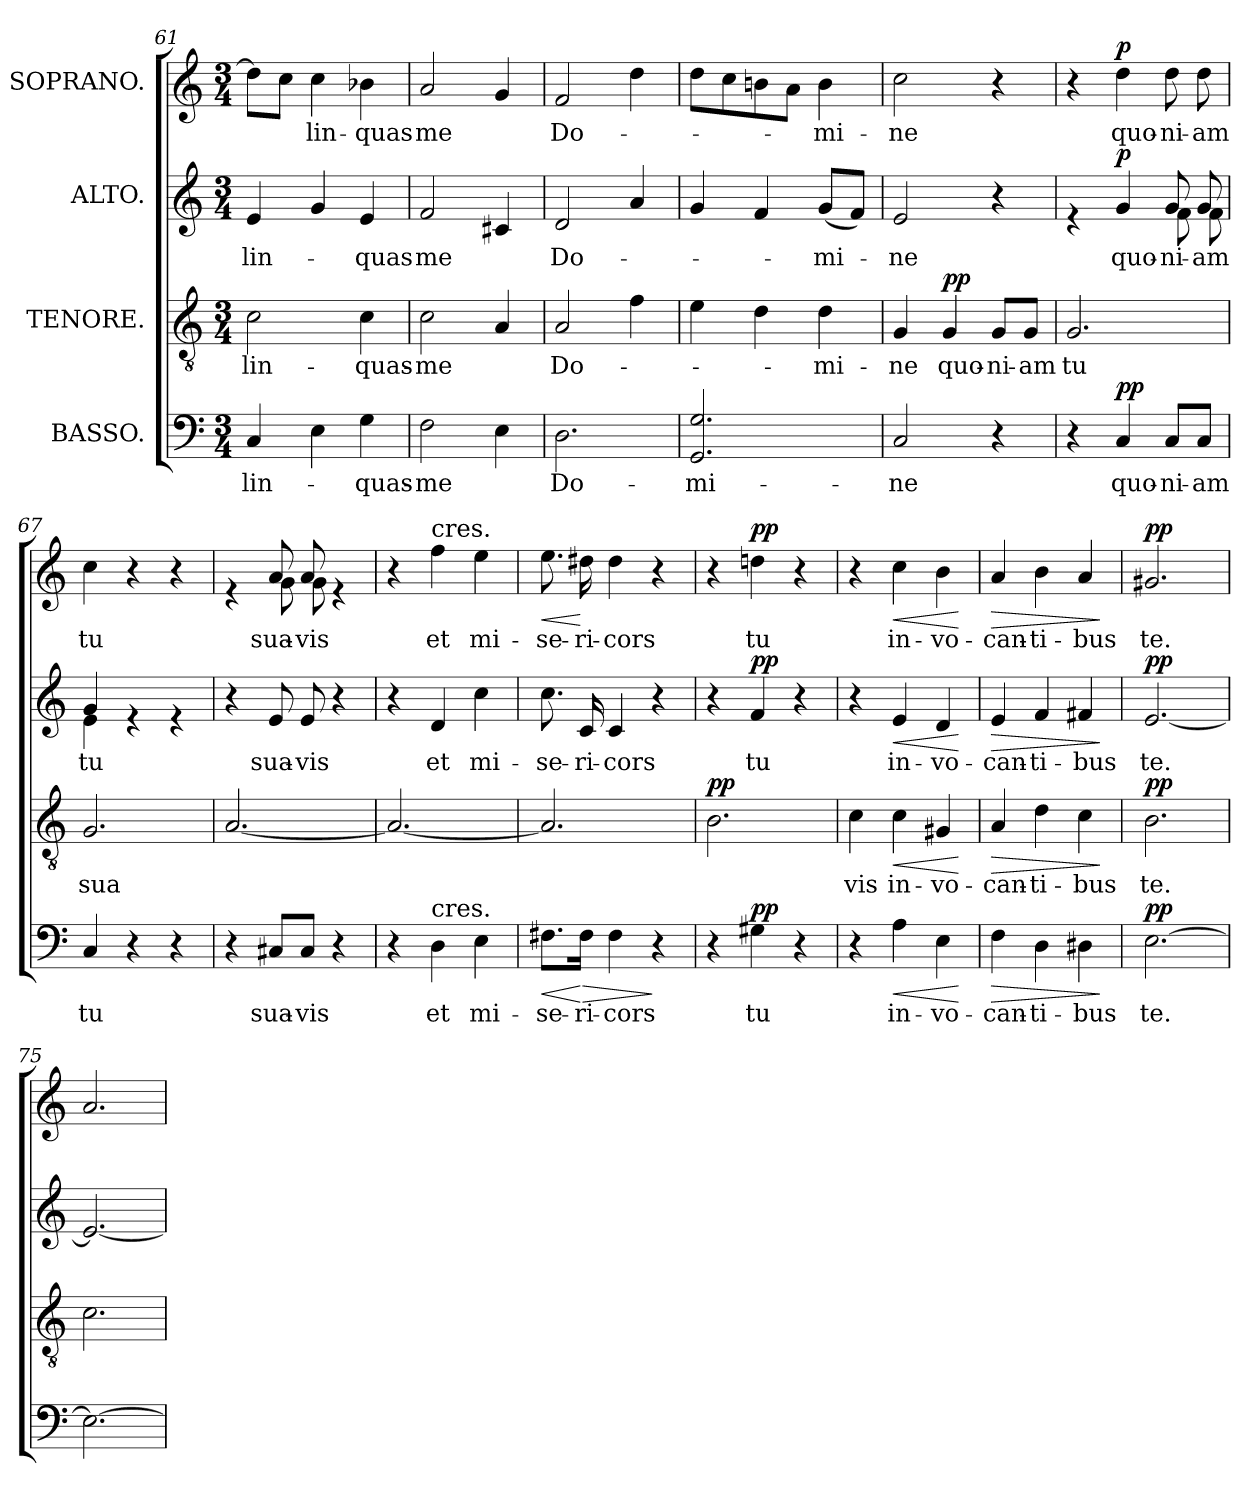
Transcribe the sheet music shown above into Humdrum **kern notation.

**kern	**text	**dynam	**kern	**text	**dynam	**kern	**text	**dynam	**kern	**text	**dynam
*part4	*part4	*part4	*part3	*part3	*part3	*part2	*part2	*part2	*part1	*part1	*part1
*staff4	*staff4	*staff4	*staff3	*staff3	*staff3	*staff2	*staff2	*staff2	*staff1	*staff1	*staff1
*I"BASSO.	*	*	*I"TENORE.	*	*	*I"ALTO.	*	*	*I"SOPRANO.	*	*
*clefF4	*	*	*clefGv2	*	*	*clefG2	*	*	*clefG2	*	*
*k[]	*	*	*k[]	*	*	*k[]	*	*	*k[]	*	*
*M3/4	*	*	*M3/4	*	*	*M3/4	*	*	*M3/4	*	*
=61	=61	=61	=61	=61	=61	=61	=61	=61	=61	=61	=61
!	!LO:LY:b	!	!	!LO:LY:b	!	!	!LO:LY:b	!	!	!	!
4C/	-lin-	.	2c\	-lin-	.	4e/	-lin-	.	8dd\L]	.	.
.	.	.	.	.	.	.	.	.	8cc\J	.	.
!	!	!	!	!	!	!	!	!	!	!LO:LY:b	!
4E\	.	.	.	.	.	4g/	.	.	4cc\	-lin-	.
!	!LO:LY:b	!	!	!LO:LY:b	!	!	!LO:LY:b	!	!	!LO:LY:b	!
4G\	-quas-	.	4c\	-quas-	.	4e/	-quas	.	4b-X\	-quas	.
=62	=62	=62	=62	=62	=62	=62	=62	=62	=62	=62	=62
!	!LO:LY:b	!	!	!LO:LY:b	!	!	!LO:LY:b	!	!	!LO:LY:b	!
2F\	-me	.	2c\	-me	.	2f/	me	.	2a/	me	.
4E\	.	.	4A/	.	.	4c#X/	.	.	4g/	.	.
!!LO:LB:g=z
=63	=63	=63	=63	=63	=63	=63	=63	=63	=63	=63	=63
!	!LO:LY:b	!	!	!LO:LY:b	!	!	!LO:LY:b	!	!	!LO:LY:b	!
2.D\	Do-	.	2A/	Do-	.	2d/	Do-	.	2f/	Do-	.
.	.	.	4f\	.	.	4a/	.	.	4dd\	.	.
=64	=64	=64	=64	=64	=64	=64	=64	=64	=64	=64	=64
!	!LO:LY:b	!	!	!	!	!	!	!	!	!	!
2.GG/ 2.G/	mi-	.	4e\	.	.	4g/	.	.	8dd\L	.	.
.	.	.	.	.	.	.	.	.	8cc\	.	.
.	.	.	4d\	.	.	4f/	.	.	8bn\	.	.
.	.	.	.	.	.	.	.	.	8a\J	.	.
!	!	!	!	!LO:LY:b	!	!	!LO:LY:b	!	!	!LO:LY:b	!
.	.	.	4d\	-mi-	.	(8g/L	-mi-	.	4b\	-mi-	.
.	.	.	.	.	.	8f/J)	.	.	.	.	.
=65	=65	=65	=65	=65	=65	=65	=65	=65	=65	=65	=65
!	!LO:LY:b	!	!	!LO:LY:b	!	!	!LO:LY:b	!	!	!LO:LY:b	!
2C/	-ne	.	4G/	-ne	.	2e/	-ne	.	2cc\	-ne	.
!	!	!	!	!LO:LY:b	!LO:DY:a	!	!	!	!	!	!
.	.	.	4G/	quo-	pp	.	.	.	.	.	.
!	!	!	!	!LO:LY:b	!	!	!	!	!	!	!
4r	.	.	8G/L	-ni-	.	4r	.	.	4r	.	.
!	!	!	!	!LO:LY:b	!	!	!	!	!	!	!
.	.	.	8G/J	-am	.	.	.	.	.	.	.
=66	=66	=66	=66	=66	=66	=66	=66	=66	=66	=66	=66
!	!	!	!	!LO:LY:b	!	!	!	!	!	!	!
*	*	*	*	*	*	*^	*	*	*	*	*
4r	.	.	2.G/	tu	.	4re	2ryy	.	.	4r	.	.
!	!LO:LY:b	!LO:DY:a	!	!	!	!	!	!LO:LY:b	!LO:DY:a	!	!LO:LY:b	!LO:DY:a
4C/	quo-	pp	.	.	.	4g/	.	quo-	p	4dd\	quo-	p
!	!LO:LY:b	!	!	!	!	!	!	!LO:LY:b	!	!	!LO:LY:b	!
8C/L	-ni-	.	.	.	.	8g/	8f\	-ni-	.	8dd\	-ni-	.
!	!LO:LY:b	!	!	!	!	!	!	!LO:LY:b	!	!	!LO:LY:b	!
8C/J	-am	.	.	.	.	8g/	8f\	-am	.	8dd\	-am	.
=67	=67	=67	=67	=67	=67	=67	=67	=67	=67	=67	=67	=67
!	!LO:LY:b	!	!	!LO:LY:b	!	!	!	!LO:LY:b	!	!	!LO:LY:b	!
4C/	tu	.	2.G/	sua-	.	4g/	4e\	tu	.	4cc\	tu	.
4r	.	.	.	.	.	4re	2ryy	.	.	4r	.	.
4r	.	.	.	.	.	4re	.	.	.	4r	.	.
*	*	*	*	*	*	*v	*v	*	*	*	*	*
=68	=68	=68	=68	=68	=68	=68	=68	=68	=68	=68	=68
!	!	!	!	!LO:LY:b	!	!	!	!	!	!	!
*	*	*	*	*	*	*	*	*	*^	*	*
4r	.	.	[2.A/	--	.	4r	.	.	4re	4ryy	.	.
!	!LO:LY:b	!	!	!	!	!	!LO:LY:b	!	!	!	!LO:LY:b	!
8C#X/L	sua-	.	.	.	.	8e/	sua-	.	8a/	8g\	sua-	.
!	!LO:LY:b	!	!	!	!	!	!LO:LY:b	!	!	!	!LO:LY:b	!
8C#/J	-vis	.	.	.	.	8e/	-vis	.	8a/	8g\	-vis	.
4r	.	.	.	.	.	4r	.	.	4re	4ryy	.	.
*	*	*	*	*	*	*	*	*	*v	*v	*	*
=69	=69	=69	=69	=69	=69	=69	=69	=69	=69	=69	=69
4r	.	.	2.A/_	.	.	4r	.	.	4r	.	.
!	!	!	!	!	!	!	!	!	!LO:TX:a:t=cres.	!	!
!LO:TX:a:t=cres.	!	!	!	!	!	!	!	!	!	!	!
!	!LO:LY:b	!	!	!	!	!	!LO:LY:b	!	!	!LO:LY:b	!
4D\	et	.	.	.	.	4d/	et	.	4ff\	et	.
!	!LO:LY:b	!	!	!	!	!	!LO:LY:b	!	!	!LO:LY:b	!
4E\	mi-	.	.	.	.	4cc\	mi-	.	4ee\	mi-	.
!!LO:PB:g=z
=70	=70	=70	=70	=70	=70	=70	=70	=70	=70	=70	=70
!	!LO:LY:b	!LO:HP:b	!	!	!	!	!LO:LY:b	!	!	!LO:LY:b	!LO:HP:b
!	!	!	!	!	!	!	!	!	!	!	!LO:HP:n=1:b
8.F#X\L	-se-	<	2.A/]	.	.	8.cc\	-se-	.	8.ee\	-se-	< >
!	!LO:LY:b	!LO:HP:n=1:b	!	!	!	!	!LO:LY:b	!	!	!LO:LY:b	!
16F#\Jk	-ri-	[ >	.	.	.	16c/	-ri-	.	16dd#X\	-ri-	[
!	!LO:LY:b	!	!	!	!	!	!LO:LY:b	!	!	!LO:LY:b	!
4F#\	-cors	.	.	.	.	4c/	-cors	.	4dd#\	-cors	]
4r	.	]	.	.	.	4r	.	.	4r	.	.
=71	=71	=71	=71	=71	=71	=71	=71	=71	=71	=71	=71
!	!	!	!	!	!LO:DY:a	!	!	!	!	!	!
4r	.	.	2.B\	.	pp	4r	.	.	4r	.	.
!	!LO:LY:b	!LO:DY:a	!	!	!	!	!LO:LY:b	!LO:DY:a	!	!LO:LY:b	!LO:DY:a
4G#X\	tu	pp	.	.	.	4f/	tu	pp	4ddn\	tu	pp
4r	.	.	.	.	.	4r	.	.	4r	.	.
=72	=72	=72	=72	=72	=72	=72	=72	=72	=72	=72	=72
!	!	!	!	!LO:LY:b	!	!	!	!	!	!	!
4r	.	.	4c\	-vis	.	4r	.	.	4r	.	.
!	!LO:LY:b	!LO:HP:b	!	!LO:LY:b	!LO:HP:b	!	!LO:LY:b	!LO:HP:b	!	!LO:LY:b	!LO:HP:b
4A\	in-	<	4c\	in-	<	4e/	in-	<	4cc\	in-	<
!	!LO:LY:b	!	!	!LO:LY:b	!	!	!LO:LY:b	!	!	!LO:LY:b	!
4E\	-vo-	.	4G#X/	-vo-	.	4d/	-vo-	.	4b\	-vo-	.
.	.	[	.	.	[	.	.	[	.	.	[
=73	=73	=73	=73	=73	=73	=73	=73	=73	=73	=73	=73
!	!LO:LY:b	!LO:HP:b	!	!LO:LY:b	!LO:HP:b	!	!LO:LY:b	!LO:HP:b	!	!LO:LY:b	!LO:HP:b
4F\	-can-	>	4A/	-can-	>	4e/	-can-	>	4a/	-can-	>
!	!LO:LY:b	!	!	!LO:LY:b	!	!	!LO:LY:b	!	!	!LO:LY:b	!
4D\	-ti-	.	4d\	-ti-	.	4f/	-ti-	.	4b\	-ti-	.
!	!LO:LY:b	!	!	!LO:LY:b	!	!	!LO:LY:b	!	!	!LO:LY:b	!
4D#X\	-bus	.	4c\	-bus	.	4f#X/	-bus	.	4a/	-bus	.
.	.	]	.	.	]	.	.	]	.	.	]
=74	=74	=74	=74	=74	=74	=74	=74	=74	=74	=74	=74
!	!LO:LY:b	!LO:DY:a	!	!LO:LY:b	!LO:DY:a	!	!LO:LY:b	!LO:DY:a	!	!LO:LY:b	!LO:DY:a
[2.E\	te.	pp	2.B\	te.	pp	[2.e/	te.	pp	2.g#X/	te.	pp
=75	=75	=75	=75	=75	=75	=75	=75	=75	=75	=75	=75
2.E\_	.	.	2.c\	.	.	2.e/_	.	.	2.a/	.	.
=	=	=	=	=	=	=	=	=	=	=	=
*-	*-	*-	*-	*-	*-	*-	*-	*-	*-	*-	*-
